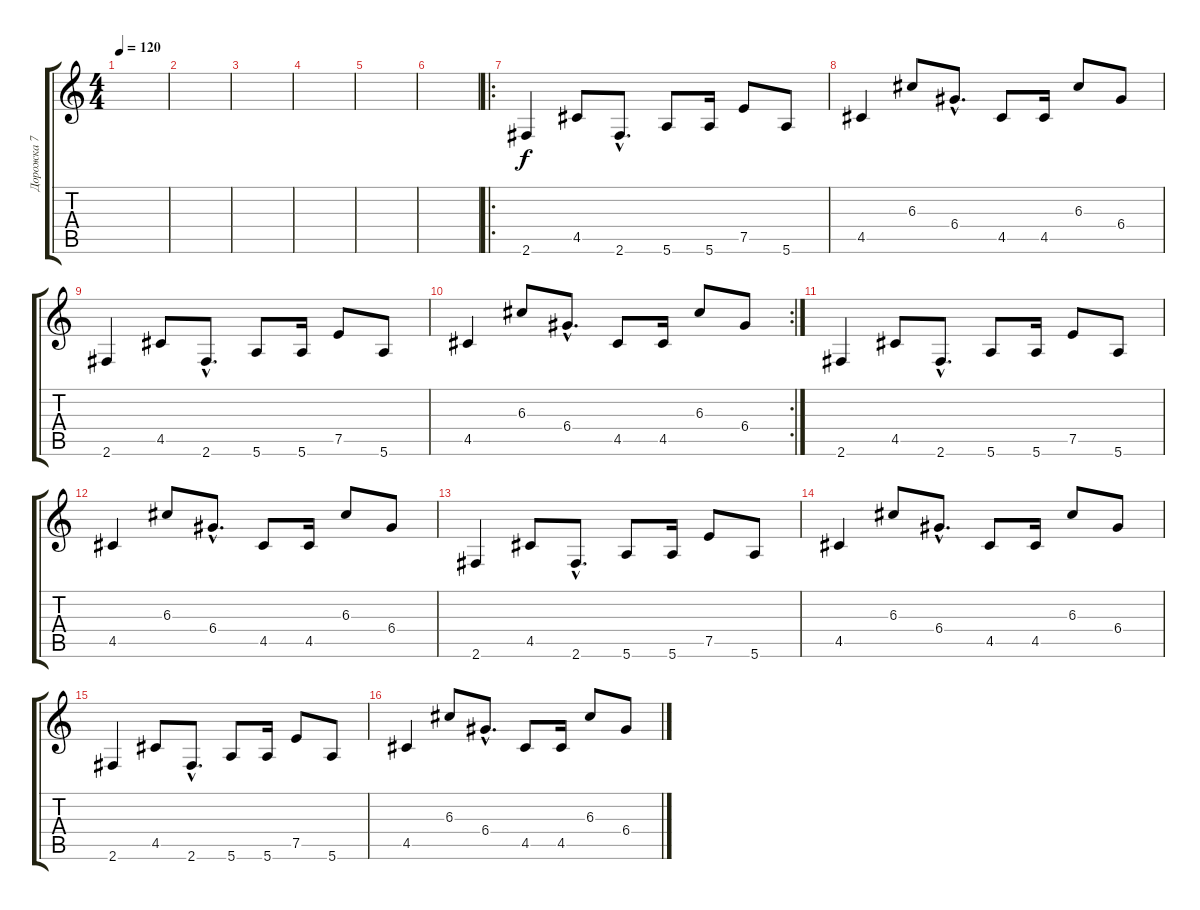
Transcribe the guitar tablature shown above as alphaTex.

\track ("Дорожка 7" "Дорожка 7") {instrument electricguitarclean}
\staff {score tabs}
\tuning (E4 B3 G3 D3 A2 E2) {hide}
\ts (4 4)
\tempo 120
\clef g2
\ks c
|
|
|
|
|
|
\ro
2.6.4 4.5.8 2.6{hac}.8{d} 5.6.8 5.6.16 7.5.8 5.6.8 |
4.5.4 6.3.8 6.4{hac}.8{d} 4.5.8 4.5.16 6.3.8 6.4.8 |
2.6.4 4.5.8 2.6{hac}.8{d} 5.6.8 5.6.16 7.5.8 5.6.8 |
\rc 2
4.5.4 6.3.8 6.4{hac}.8{d} 4.5.8 4.5.16 6.3.8 6.4.8 |
2.6.4 4.5.8 2.6{hac}.8{d} 5.6.8 5.6.16 7.5.8 5.6.8 |
4.5.4 6.3.8 6.4{hac}.8{d} 4.5.8 4.5.16 6.3.8 6.4.8 |
2.6.4 4.5.8 2.6{hac}.8{d} 5.6.8 5.6.16 7.5.8 5.6.8 |
4.5.4 6.3.8 6.4{hac}.8{d} 4.5.8 4.5.16 6.3.8 6.4.8 |
2.6.4 4.5.8 2.6{hac}.8{d} 5.6.8 5.6.16 7.5.8 5.6.8 |
4.5.4 6.3.8 6.4{hac}.8{d} 4.5.8 4.5.16 6.3.8 6.4.8
